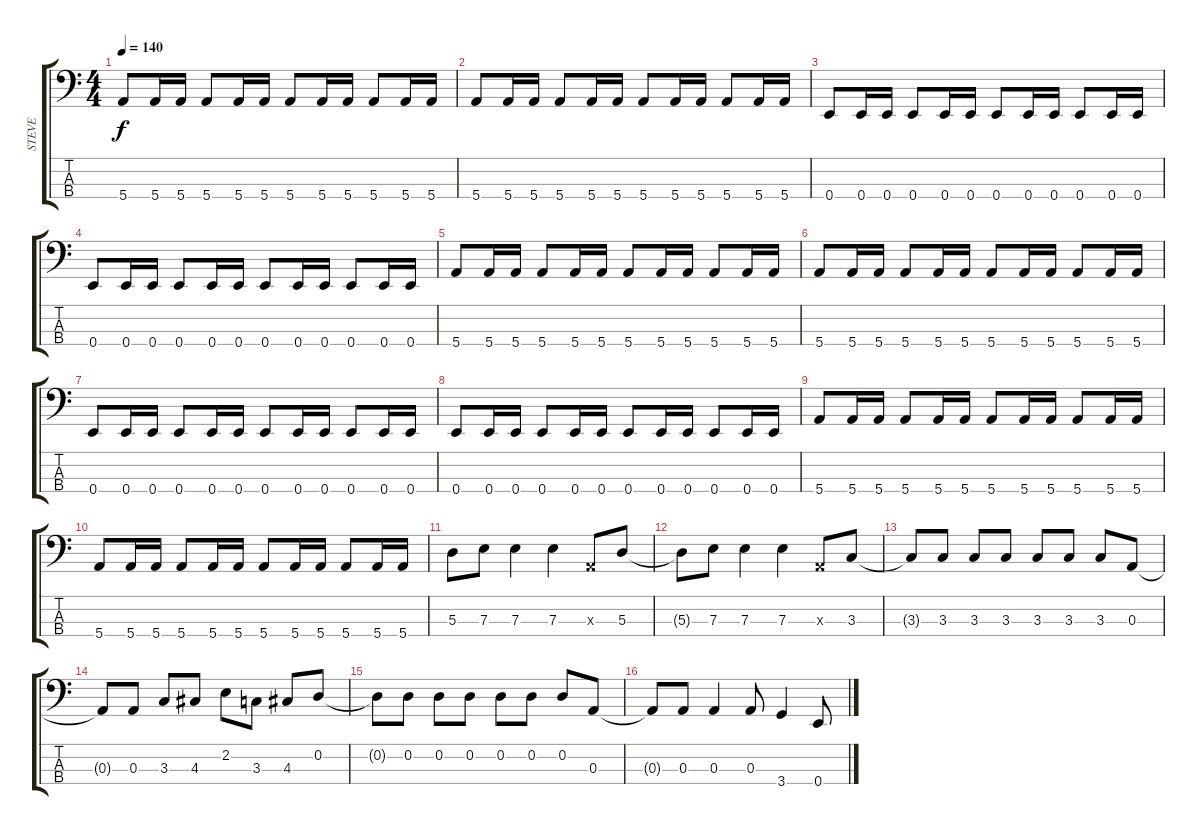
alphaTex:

\track ("STEVE" "STEVE") {instrument electricbassfinger}
\staff {score tabs}
\tuning (G2 D2 A1 E1) {hide}
\ts (4 4)
\tempo 140
\clef f4
\ks c
5.4.8{dy f} 5.4.16 5.4.16 5.4.8 5.4.16 5.4.16 5.4.8 5.4.16 5.4.16 5.4.8 5.4.16 5.4.16 |
5.4.8 5.4.16 5.4.16 5.4.8 5.4.16 5.4.16 5.4.8 5.4.16 5.4.16 5.4.8 5.4.16 5.4.16 |
0.4.8 0.4.16 0.4.16 0.4.8 0.4.16 0.4.16 0.4.8 0.4.16 0.4.16 0.4.8 0.4.16 0.4.16 |
0.4.8 0.4.16 0.4.16 0.4.8 0.4.16 0.4.16 0.4.8 0.4.16 0.4.16 0.4.8 0.4.16 0.4.16 |
5.4.8 5.4.16 5.4.16 5.4.8 5.4.16 5.4.16 5.4.8 5.4.16 5.4.16 5.4.8 5.4.16 5.4.16 |
5.4.8 5.4.16 5.4.16 5.4.8 5.4.16 5.4.16 5.4.8 5.4.16 5.4.16 5.4.8 5.4.16 5.4.16 |
0.4.8 0.4.16 0.4.16 0.4.8 0.4.16 0.4.16 0.4.8 0.4.16 0.4.16 0.4.8 0.4.16 0.4.16 |
0.4.8 0.4.16 0.4.16 0.4.8 0.4.16 0.4.16 0.4.8 0.4.16 0.4.16 0.4.8 0.4.16 0.4.16 |
5.4.8 5.4.16 5.4.16 5.4.8 5.4.16 5.4.16 5.4.8 5.4.16 5.4.16 5.4.8 5.4.16 5.4.16 |
5.4.8 5.4.16 5.4.16 5.4.8 5.4.16 5.4.16 5.4.8 5.4.16 5.4.16 5.4.8 5.4.16 5.4.16 |
5.3.8 7.3.8 7.3.4 7.3.4 0.3{x}.8 5.3.8 |
5.3{t}.8 7.3.8 7.3.4 7.3.4 0.3{x}.8 3.3.8 |
3.3{t}.8 3.3.8 3.3.8 3.3.8 3.3.8 3.3.8 3.3.8 0.3.8 |
0.3{t}.8 0.3.8 3.3.8 4.3.8 2.2.8 3.3.8 4.3.8 0.2.8 |
0.2{t}.8 0.2.8 0.2.8 0.2.8 0.2.8 0.2.8 0.2.8 0.3.8 |
0.3{t}.8 0.3.8 0.3.4 0.3.8 3.4.4 0.4.8
